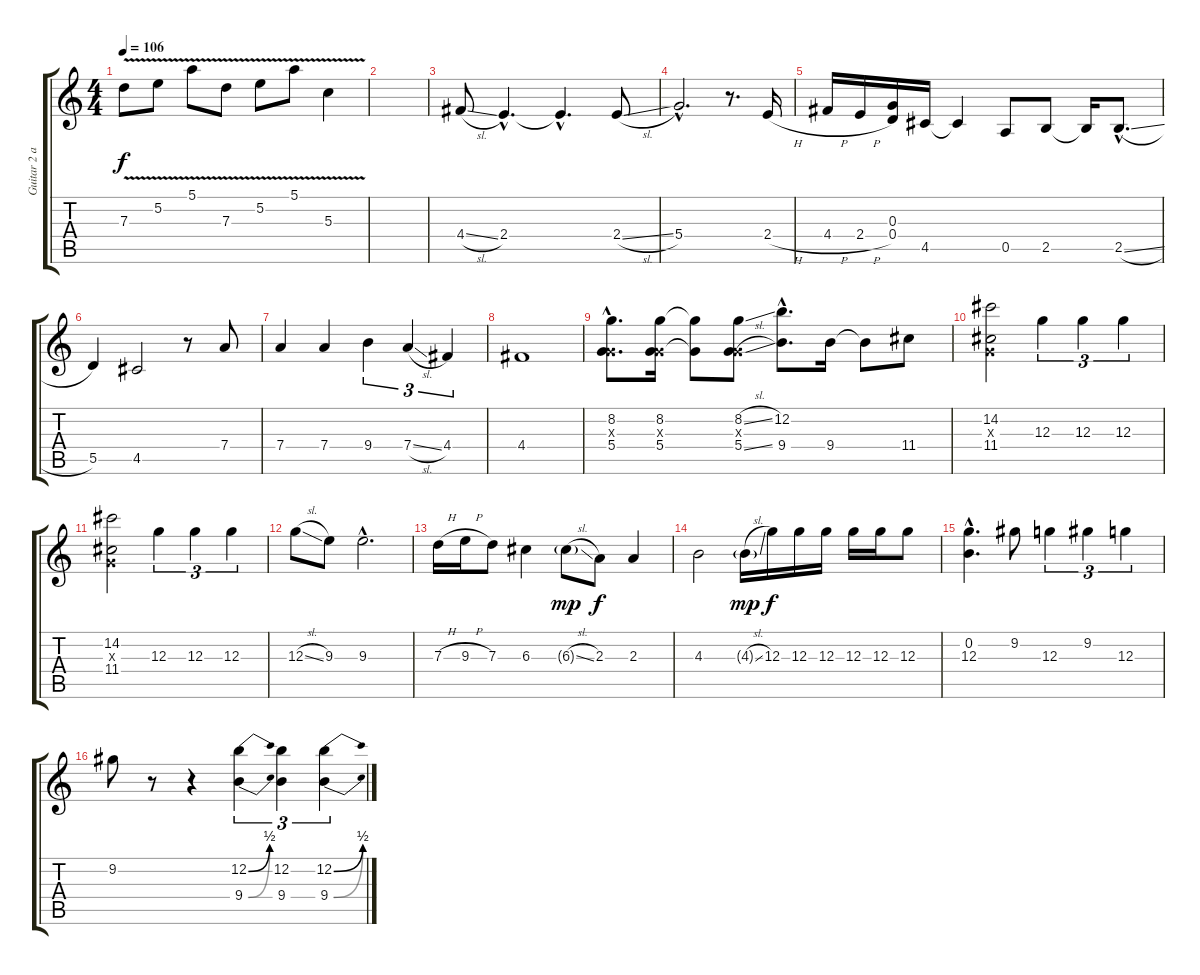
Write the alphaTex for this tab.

\track ("Guitar 2 and Solo" "Guitar 2 a") {instrument electricguitarclean}
\staff {score tabs}
\tuning (E4 B3 G3 D3 A2 E2) {hide}
\ts (4 4)
\tempo 106
\clef g2
\ks c
7.3{v}.8{dy f} 5.2{v}.8 5.1{v}.8 7.3{v}.8 5.2{v}.8 5.1{v}.8 5.3{v}.4 |
|
4.4{sl}.8{instrument distortionguitar} 2.4{hac}.4{d} 2.4{hac t}.4{d} 2.4{sl}.8 |
5.4{hac}.2{d} r.8{d} 2.4{h}.16 |
4.4{h}.16 2.4{h}.16 (0.3 0.4).16 4.5.16 4.5{t}.4 0.5.8 2.5.8 2.5{t}.16 2.5{sl hac}.8{d} |
5.5.4 4.5.2 r.8 7.4.8 |
7.4.4 7.4.4 9.4.4{tu (3 2)} 7.4{sl}.4{tu (3 2)} 4.4.4{tu (3 2)} |
4.4.1 |
(8.2{hac} 0.3{hac x} 5.4{hac}).8{d} (8.2 0.3{x} 5.4).16 (8.2{t} 5.4{t}).8 (8.2{sl} 0.3{x} 5.4{sl}).8 (12.2{hac} 9.4{hac}).8{d} 9.4.16 9.4{t}.8 11.4.8 |
(14.2 0.3{x} 11.4).2 12.3.4{tu (3 2)} 12.3.4{tu (3 2)} 12.3.4{tu (3 2)} |
(14.2 0.3{x} 11.4).2 12.3.4{tu (3 2)} 12.3.4{tu (3 2)} 12.3.4{tu (3 2)} |
12.3{sl}.8 9.3.8 9.3{hac}.2{d} |
7.3{h}.16 9.3{h}.16 7.3.8 6.3.4 6.3{sl g}.8{dy mp} 2.3.8{dy f} 2.3.4 |
4.3.2 4.3{sl g}.16{dy mp} 12.3.16{dy f} 12.3.16 12.3.16 12.3.16 12.3.16 12.3.8 |
(0.2{hac} 12.3{hac}).4{d} 9.2.8 12.3.4{tu (3 2)} 9.2.4{tu (3 2)} 12.3.4{tu (3 2)} |
9.2.8 r.8 r.4 (12.2{be (bend 0 0 60 2)} 9.4{be (bend 0 0 60 2)}).4{tu (3 2)} (12.2 9.4).4{tu (3 2)} (12.2{be (bend 0 0 60 2)} 9.4{be (bend 0 0 60 2)}).4{tu (3 2)}
